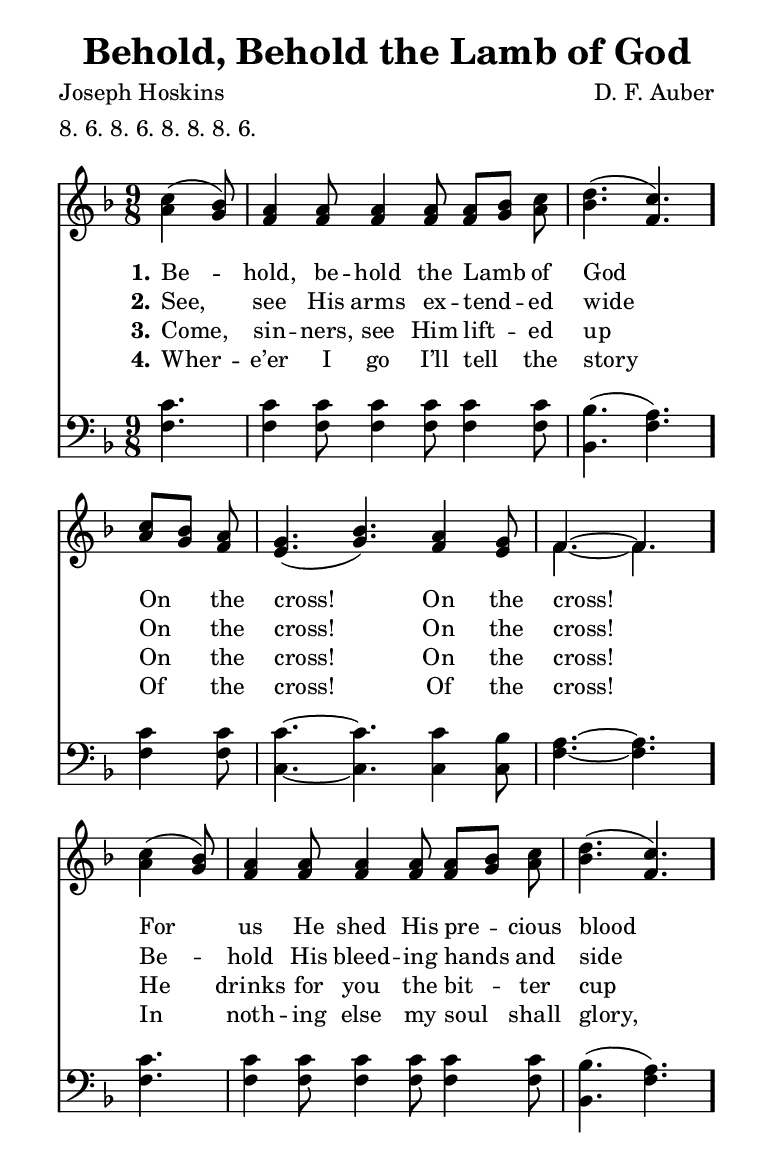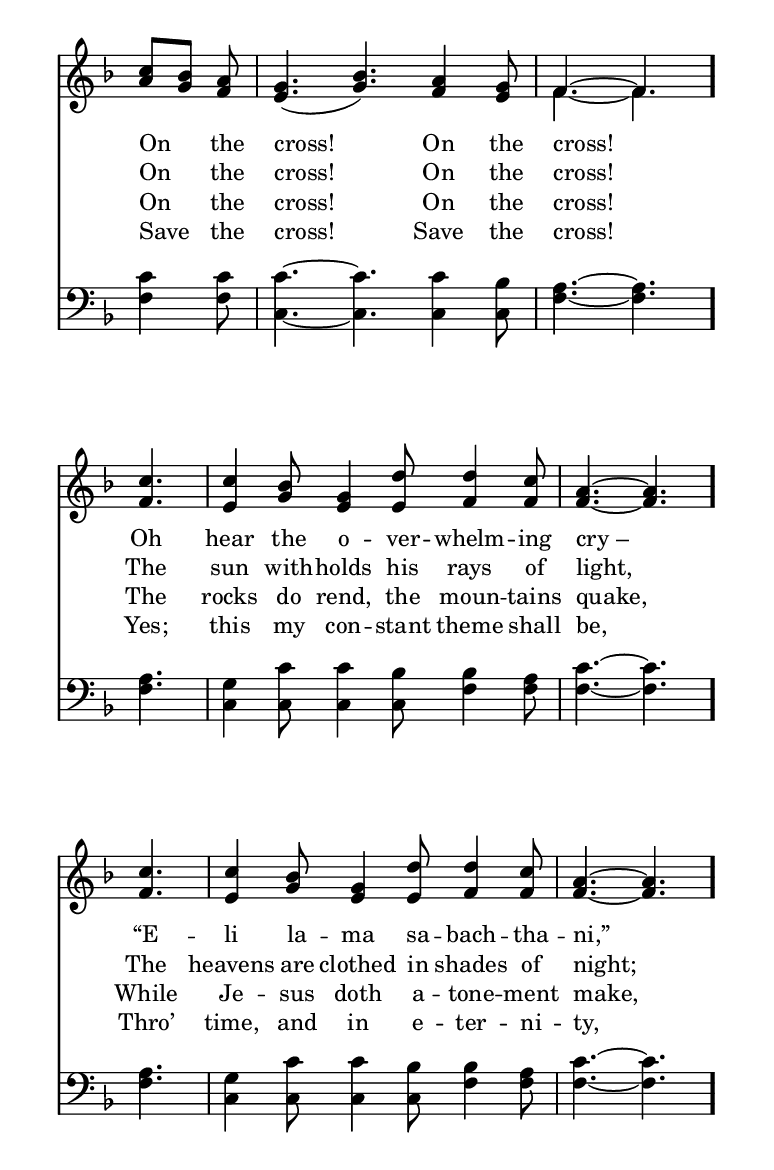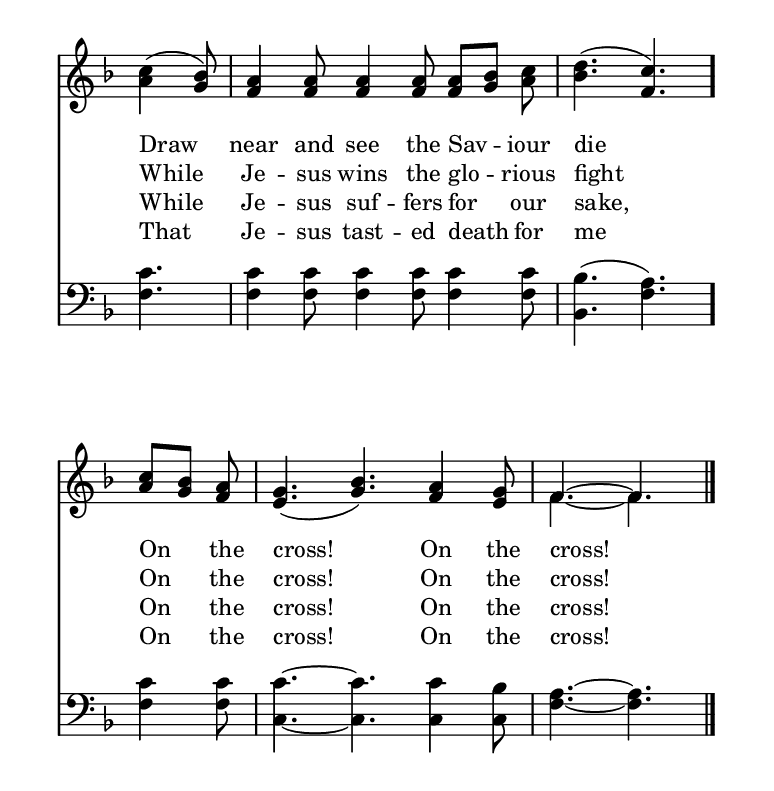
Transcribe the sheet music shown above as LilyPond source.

\include "common/global.ily"
\paper {
  \include "common/paper.ily"
}


\header{
  %gospel
  hymnnumber = "3"
  title = "Behold, Behold the Lamb of God"
  tunename = "Ephesus" % see https://hymnary.org/tune/ephesus_auber
  meter = "8. 6. 8. 6. 8. 8. 8. 6."
  poet = "Joseph Hoskins" % from http://hymnary.org/text/behold_behold_the_lamb_of_god_on_the_cro
  % original has "A. Jukes" but if anything it might be Richard Jukes (EOG005, same tune, also somehow linked on hymnary.org to this song). Messages of Love Hymn Book has J. Hoskins.
  composer = "D. F. Auber"
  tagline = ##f
}

global = {
  \include "common/overrides.ily"
  \autoBeamOff
  \override Staff.TimeSignature.style = #'numbered \time 9/8
  \once \override Score.MetronomeMark.transparent = ##t
  \tempo 4 = 80
  \key f \major
  \partial 4.
}

patternOne   = { c4( c8) | c4 c8 c4 c8 c8[ c8] c8 | c4.( c4.) c8[ c8] c8 | c4.( c4.) c4 c8 | c4. ~ c4. }
patternTwo   = { c4. | c4 c8 c4 c8 c4 c8 | c4. ~ c4. c4. | c4 c8 c4 c8 c4 c8 | c4. ~ c4. }
patternThree = { c4. | c4 c8 c4 c8 c4 c8 | c4.( c4.) c4 c8 | c4. ~ c4. c4 c8 | c4. ~ c4. }

notesSoprano = {
\global
\relative c' {

    \changePitch \patternOne { c' bes | a a a a a bes c | d c c bes a | g bes a g | f f }
    \changePitch \patternOne { c' bes | a a a a a bes c | d c c bes a | g bes a g | f f }
    \changePitch \patternTwo { c' | c bes g d' d c | a a c | c bes g d' d c | a a }
    \changePitch \patternOne { c bes | a a a a a bes c | d c c bes a | g bes a g | f f }

    \bar "|."

}
}

notesAlto = {
\global
\relative e' {

    \changePitch \patternOne { a g | f f f f f g a | bes f a g f | e g f e | f f }
    \changePitch \patternOne { a g | f f f f f g a | bes f a g f | e g f e | f f }
    \changePitch \patternTwo { f | e g e e f f | f f f | e g e e f f | f f }
    \changePitch \patternOne { a g | f f f f f g a | bes f a g f | e g f e | f f }

}
}

notesTenor = {
\global
\relative a {

    \changePitch \patternThree { c | c c c c c c | bes a c c | c c c bes | a a }
    \changePitch \patternThree { c | c c c c c c | bes a c c | c c c bes | a a }
    \changePitch \patternTwo   { a | g c c bes bes a | c c a | g c c bes bes a | c c }
    \changePitch \patternThree { c | c c c c c c | bes a c c | c c c bes | a a }

}
}

notesBass = {
\global
\relative a {

    \changePitch \patternThree { f | f f f f f f | bes, f' f f | c c c c | f f }
    \changePitch \patternThree { f | f f f f f f | bes, f' f f | c c c c | f f }
    \changePitch \patternTwo   { f | c c c c f f | f f | f c c c c f f | f f }
    \changePitch \patternThree { f | f f f f f f | bes, f' f f | c c c c | f f }

}
}

wordsA = \lyricmode {
\set stanza = "1."

    Be -- hold, be -- hold the Lamb of God \bar "."
    On the cross! On the cross! \bar "." \eogbreak
    For us He shed His pre -- cious blood \bar "."
    On the cross! On the cross! \bar "." \eogbreak
    Oh hear the o -- ver -- whelm -- ing cry_– \bar "."
    “E -- li la -- ma sa -- bach -- tha -- ni,” \bar "." \eogbreak
    Draw near and see the Sav -- iour die \bar "."
    On the cross! On the cross! \bar "."

}

wordsB = \lyricmode {
\set stanza = "2."

    See, see His arms ex -- tend -- ed wide
    On the cross! On the cross! \bar "."
    Be -- hold His bleed -- ing hands and side
    On the cross! On the cross! \bar "."
    The sun with -- holds his rays of light,
    The heavens are clothed in shades of night;
    While Je -- sus wins the glo -- rious fight
    On the cross! On the cross! \bar "."

}

wordsC = \lyricmode {
\set stanza = "3."

    Come, sin -- ners, see Him lift -- ed up
    On the cross! On the cross! \bar "."
    He drinks for you the bit -- ter cup
    On the cross! On the cross! \bar "."
    The rocks do rend, the moun -- tains quake,
    While Je -- sus doth a -- tone -- ment make,
    While Je -- sus suf -- fers for our sake,
    On the cross! On the cross! \bar "."

}

wordsD = \lyricmode {
\set stanza = "4."

    Wher -- e’er I go I’ll tell the story
    Of the cross! Of the cross! \bar "."
    In noth -- ing else my soul shall glory,
    Save the cross! Save the cross! \bar "."
    Yes; this my con -- stant theme shall be,
    Thro’ time, and in e -- ter -- ni -- ty,
    That Je -- sus tast -- ed death for me
    On the cross! On the cross! \bar "."

}


\score {
  \context ChoirStaff <<
    \context Staff = upper <<
      \set Staff.autoBeaming = ##f
      \set ChoirStaff.systemStartDelimiter = #'SystemStartBar
      \set ChoirStaff.printPartCombineTexts = ##f
      \partcombine #'(2 . 11) \notesSoprano \notesAlto
      \context NullVoice = sopranos { \voiceOne << \notesSoprano >> }
      \context Lyrics = one   \lyricsto sopranos \wordsA
      \context Lyrics = two   \lyricsto sopranos \wordsB
      \context Lyrics = three \lyricsto sopranos \wordsC
      \context Lyrics = four  \lyricsto sopranos \wordsD
    >>
    \context Staff = men <<
      \set Staff.autoBeaming = ##f
      \clef bass
      \set ChoirStaff.printPartCombineTexts = ##f
      \partcombine #'(2 . 11) \notesTenor \notesBass
    >>
  >>
  \layout {
    \include "common/layout.ily"
  }
  #(cond ((ly:get-option 'eog-midi-permitted) #{ \midi{
    \include "common/midi.ily"
  } #}))
}

\version "2.19.49"  % necessary for upgrading to future LilyPond versions.

